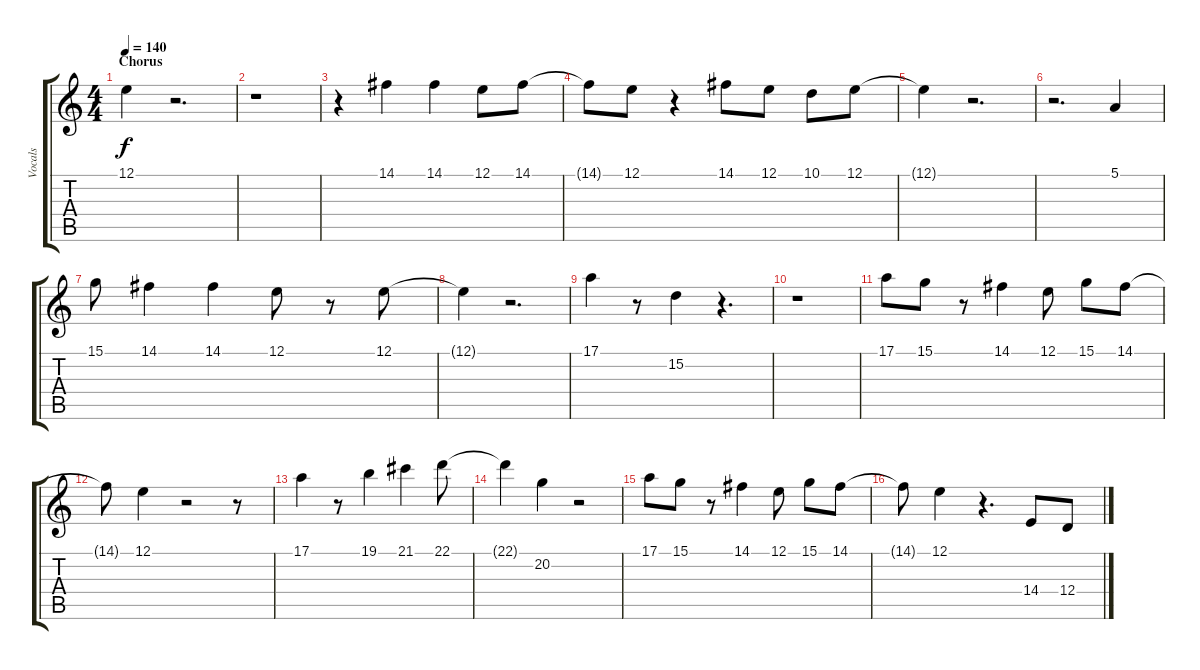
\track ("Vocals" "Vocals") {instrument lead8bassandlead}
\staff {score tabs}
\tuning (E4 B3 G3 D3 A2 E2) {hide}
\ts (4 4)
\section ("" "Chorus")
\tempo 140
\clef g2
\ks c
12.1{t}.4{dy f} r.2{d} |
r.1 |
r.4 14.1.4 14.1.4 12.1.8 14.1.8 |
14.1{t}.8 12.1.8 r.4 14.1.8 12.1.8 10.1.8 12.1.8 |
12.1{t}.4 r.2{d} |
r.2{d} 5.1.4 |
15.1.8 14.1.4 14.1.4 12.1.8 r.8 12.1.8 |
12.1{t}.4 r.2{d} |
17.1.4 r.8 15.2.4 r.4{d} |
r.1 |
17.1.8 15.1.8 r.8 14.1.4 12.1.8 15.1.8 14.1.8 |
14.1{t}.8 12.1.4 r.2 r.8 |
17.1.4 r.8 19.1.4 21.1.4 22.1.8 |
22.1{t}.4 20.2.4 r.2 |
17.1.8 15.1.8 r.8 14.1.4 12.1.8 15.1.8 14.1.8 |
14.1{t}.8 12.1.4 r.4{d} 14.4.8 12.4.8
